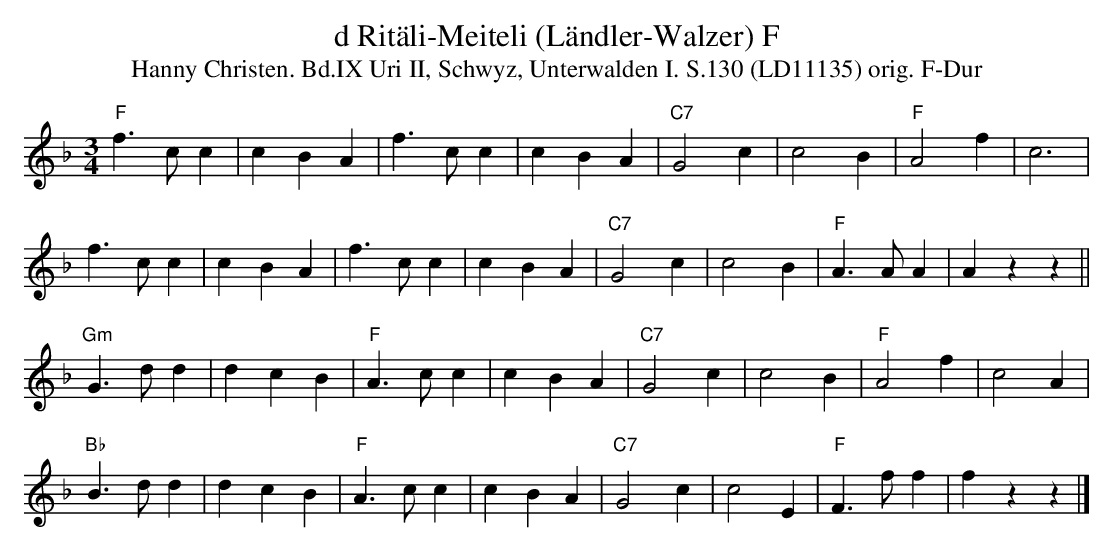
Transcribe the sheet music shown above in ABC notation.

X:1
T: d Ritäli-Meiteli (Ländler-Walzer) F
T:Hanny Christen. Bd.IX Uri II, Schwyz, Unterwalden I. S.130 (LD11135) orig. F-Dur
M:3/4
L:1/4
K:F
"F"f>cc | cBA | f>cc | cBA | "C7"G2c | c2B | "F"A2f | c3 |
f>cc | cBA | f>cc | cBA | "C7"G2c | c2B | "F"A>A A | A zz ||
"Gm"G>dd | dcB | "F"A>cc | cBA | "C7"G2c | c2B | "F"A2f | c2A |
"Bb"B>dd | dcB | "F"A>cc | cBA | "C7"G2c | c2E | "F"F>ff | fzz |]
